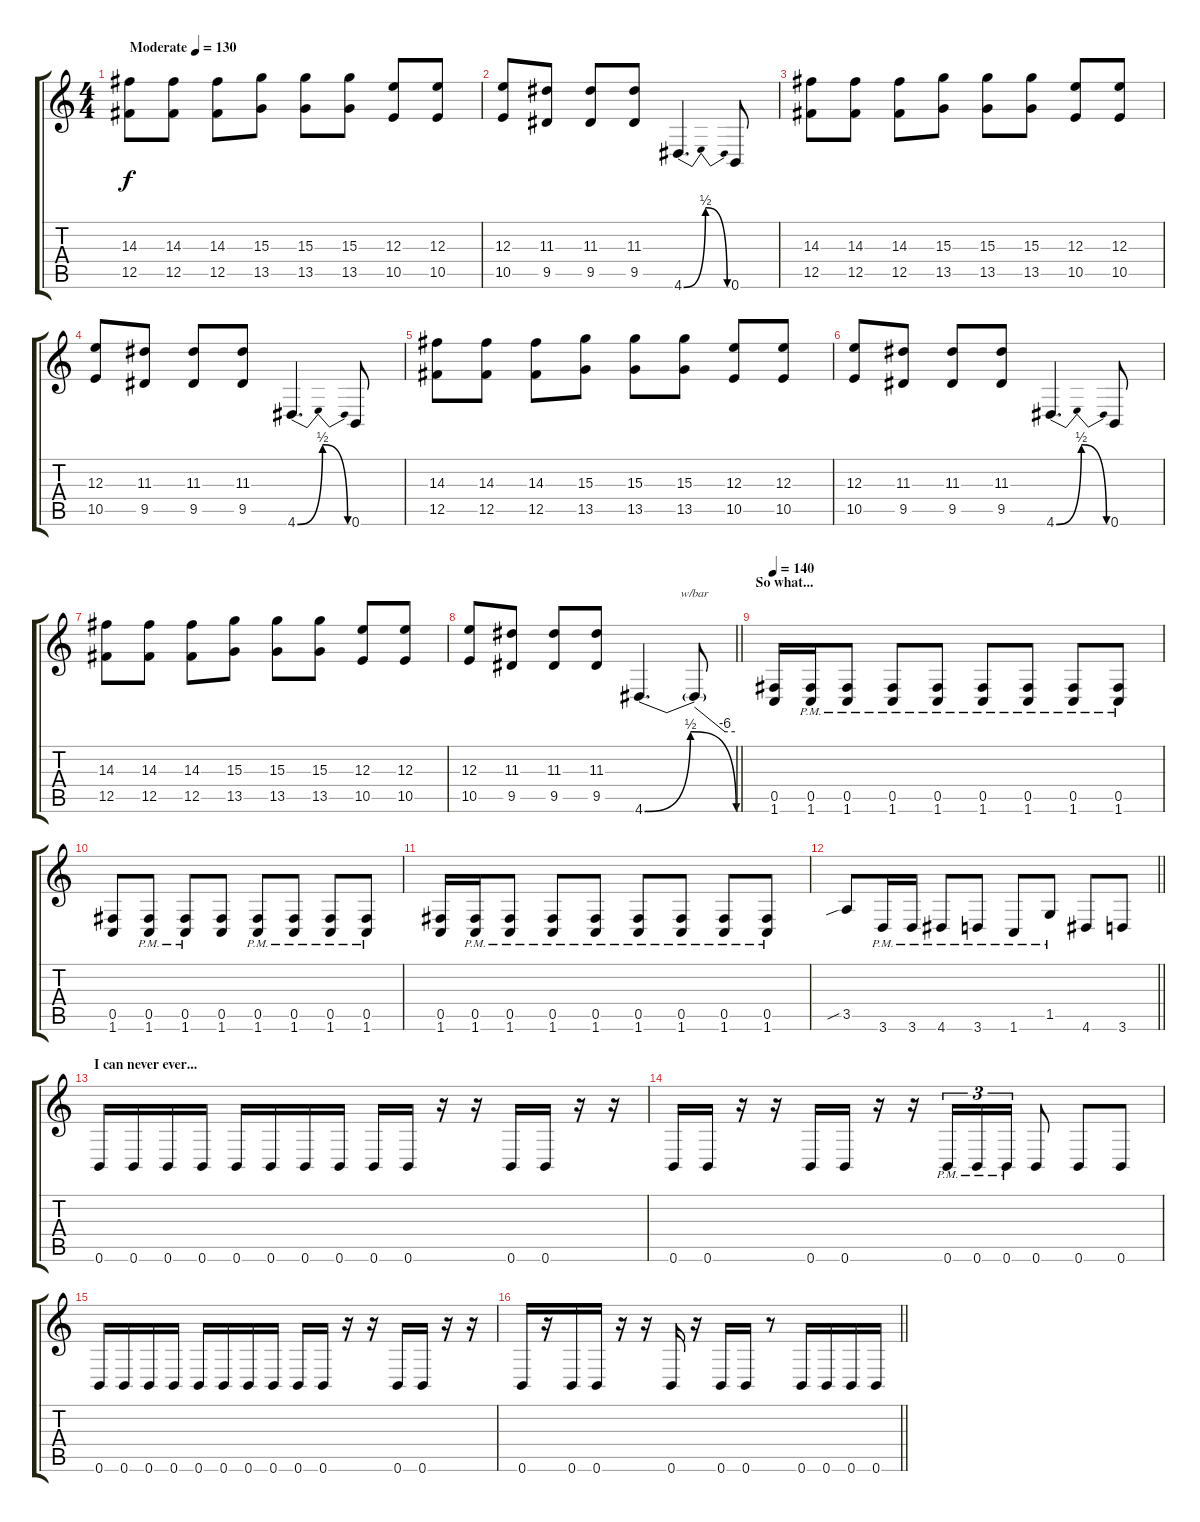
\track (" " " ") {instrument distortionguitar}
\staff {score tabs}
\tuning (Db4 Ab3 E3 B2 Gb2 B1) {hide}
\ts (4 4)
\tempo (130 "Moderate")
\clef g2
\ks c
(14.3 12.5).8{dy f instrument distortionguitar} (14.3 12.5).8 (14.3 12.5).8 (15.3 13.5).8 (15.3 13.5).8 (15.3 13.5).8 (12.3 10.5).8 (12.3 10.5).8 |
(12.3 10.5).8 (11.3 9.5).8 (11.3 9.5).8 (11.3 9.5).8 4.6{be (bendrelease 0 0 30 2 30 2 60 0)}.4{d} 0.6.8 |
(14.3 12.5).8 (14.3 12.5).8 (14.3 12.5).8 (15.3 13.5).8 (15.3 13.5).8 (15.3 13.5).8 (12.3 10.5).8 (12.3 10.5).8 |
(12.3 10.5).8 (11.3 9.5).8 (11.3 9.5).8 (11.3 9.5).8 4.6{be (bendrelease 0 0 30 2 30 2 60 0)}.4{d} 0.6.8 |
(14.3 12.5).8 (14.3 12.5).8 (14.3 12.5).8 (15.3 13.5).8 (15.3 13.5).8 (15.3 13.5).8 (12.3 10.5).8 (12.3 10.5).8 |
(12.3 10.5).8 (11.3 9.5).8 (11.3 9.5).8 (11.3 9.5).8 4.6{be (bendrelease 0 0 30 2 30 2 60 0)}.4{d} 0.6.8 |
(14.3 12.5).8 (14.3 12.5).8 (14.3 12.5).8 (15.3 13.5).8 (15.3 13.5).8 (15.3 13.5).8 (12.3 10.5).8 (12.3 10.5).8 |
\barLineRight lightlight
(12.3 10.5).8 (11.3 9.5).8 (11.3 9.5).8 (11.3 9.5).8 4.6{be (bendrelease 0 0 30 2 30 2 60 0)}.4{d} 4.6{t}.8{tbe (custom default 0 0 45 -24 60 -24)} |
\section ("" "So what...")
\tempo 140
(0.5 1.6).16 (0.5{pm} 1.6{pm}).16 (0.5{pm} 1.6{pm}).8 (0.5{pm} 1.6{pm}).8 (0.5{pm} 1.6{pm}).8 (0.5{pm} 1.6{pm}).8 (0.5{pm} 1.6{pm}).8 (0.5{pm} 1.6{pm}).8 (0.5{pm} 1.6{pm}).8 |
(0.5 1.6).8 (0.5{pm} 1.6{pm}).8 (0.5{pm} 1.6{pm}).8 (0.5 1.6).8 (0.5{pm} 1.6{pm}).8 (0.5{pm} 1.6{pm}).8 (0.5{pm} 1.6{pm}).8 (0.5{pm} 1.6{pm}).8 |
(0.5 1.6).16 (0.5{pm} 1.6{pm}).16 (0.5{pm} 1.6{pm}).8 (0.5{pm} 1.6{pm}).8 (0.5{pm} 1.6{pm}).8 (0.5{pm} 1.6{pm}).8 (0.5{pm} 1.6{pm}).8 (0.5{pm} 1.6{pm}).8 (0.5{pm} 1.6{pm}).8 |
\barLineRight lightlight
3.5{sib}.8 3.6{pm}.16 3.6{pm}.16 4.6{pm}.8 3.6{pm}.8 1.6{pm}.8 1.5{pm}.8 4.6.8 3.6.8 |
\section ("" "I can never ever...")
0.6.16 0.6.16 0.6.16 0.6.16 0.6.16 0.6.16 0.6.16 0.6.16 0.6.16 0.6.16 r.16 r.16 0.6.16 0.6.16 r.16 r.16 |
0.6.16 0.6.16 r.16 r.16 0.6.16 0.6.16 r.16 r.16 0.6{pm}.16{tu (3 2)} 0.6{pm}.16{tu (3 2)} 0.6{pm}.16{tu (3 2)} 0.6.8 0.6.8 0.6.8 |
0.6.16 0.6.16 0.6.16 0.6.16 0.6.16 0.6.16 0.6.16 0.6.16 0.6.16 0.6.16 r.16 r.16 0.6.16 0.6.16 r.16 r.16 |
\barLineRight lightlight
0.6.16 r.16 0.6.16 0.6.16 r.16 r.16 0.6.16 r.16 0.6.16 0.6.16 r.8 0.6.16 0.6.16 0.6.16 0.6.16
